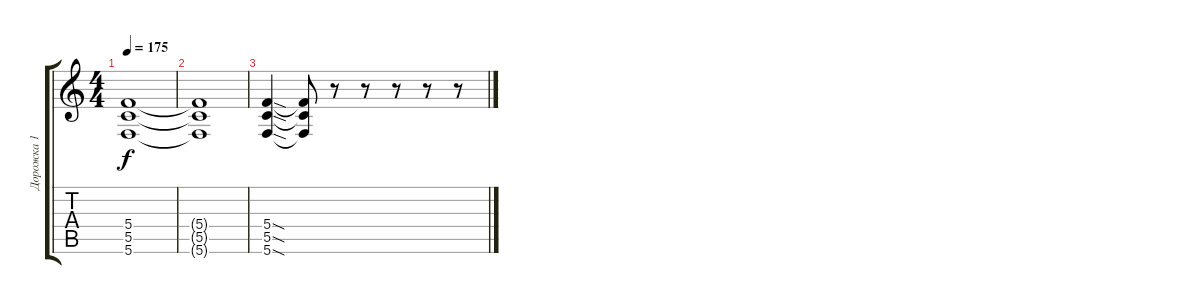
\track ("Дорожка 1" "Дорожка 1") {instrument overdrivenguitar}
\staff {score tabs}
\tuning (D4 A3 F3 C3 G2 C2) {hide}
\ts (4 4)
\tempo 175
\clef g2
\ks c
(5.4 5.5 5.6).1{dy f} |
(5.4{t} 5.5{t} 5.6{t}).1 |
(5.4{sod} 5.5{sod} 5.6{sod}).4 (5.4{t} 5.5{t} 5.6{t}).8 r.8 r.8 r.8 r.8 r.8
